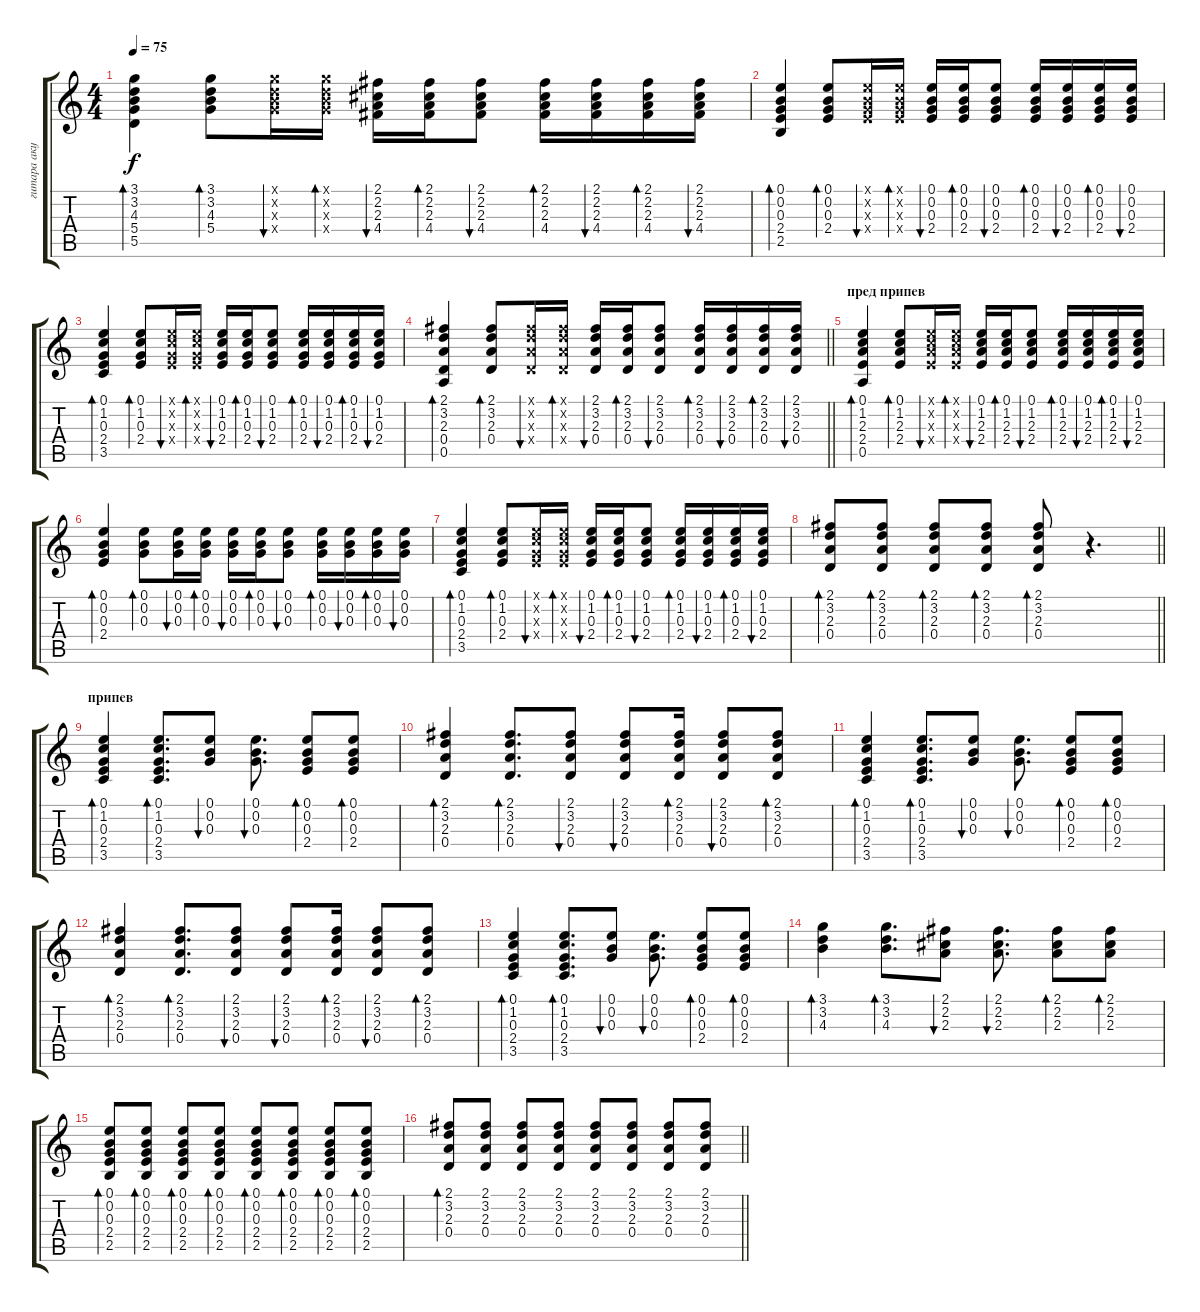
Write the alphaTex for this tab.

\track ("гитара акустика" "гитара аку") {instrument acousticguitarsteel}
\staff {score tabs}
\tuning (E4 B3 G3 D3 A2 E2) {hide}
\ts (4 4)
\tempo 75
\clef g2
\ks c
(3.1 3.2 4.3 5.4 5.5).4{bd 30 dy f} (3.1 3.2 4.3 5.4).8{bd 30} (3.1{x} 3.2{x} 4.3{x} 5.4{x}).16{bu 30} (3.1{x} 3.2{x} 4.3{x} 5.4{x}).16{bd 30} (2.1 2.2 2.3 4.4).16{bu 30} (2.1 2.2 2.3 4.4).16{bd 30} (2.1 2.2 2.3 4.4).8{bu 30} (2.1 2.2 2.3 4.4).16{bd 30} (2.1 2.2 2.3 4.4).16{bu 30} (2.1 2.2 2.3 4.4).16{bd 30} (2.1 2.2 2.3 4.4).16{bu 30} |
(0.1 0.2 0.3 2.4 2.5).4{bd 30} (0.1 0.2 0.3 2.4).8{bd 30} (0.1{x} 0.2{x} 0.3{x} 2.4{x}).16{bu 30} (0.1{x} 0.2{x} 0.3{x} 2.4{x}).16{bd 30} (0.1 0.2 0.3 2.4).16{bu 30} (0.1 0.2 0.3 2.4).16{bd 30} (0.1 0.2 0.3 2.4).8{bu 30} (0.1 0.2 0.3 2.4).16{bd 30} (0.1 0.2 0.3 2.4).16{bu 30} (0.1 0.2 0.3 2.4).16{bd 30} (0.1 0.2 0.3 2.4).16{bu 30} |
(0.1 1.2 0.3 2.4 3.5).4{bd 30} (0.1 1.2 0.3 2.4).8{bd 30} (0.1{x} 1.2{x} 0.3{x} 2.4{x}).16{bu 30} (0.1{x} 1.2{x} 0.3{x} 2.4{x}).16{bd 30} (0.1 1.2 0.3 2.4).16{bu 30} (0.1 1.2 0.3 2.4).16{bd 30} (0.1 1.2 0.3 2.4).8{bu 30} (0.1 1.2 0.3 2.4).16{bd 30} (0.1 1.2 0.3 2.4).16{bu 30} (0.1 1.2 0.3 2.4).16{bd 30} (0.1 1.2 0.3 2.4).16{bu 30} |
\barLineRight lightlight
(2.1 3.2 2.3 0.4 0.5).4{bd 30} (2.1 3.2 2.3 0.4).8{bd 30} (2.1{x} 3.2{x} 2.3{x} 0.4{x}).16{bu 30} (2.1{x} 3.2{x} 2.3{x} 0.4{x}).16{bd 30} (2.1 3.2 2.3 0.4).16{bu 30} (2.1 3.2 2.3 0.4).16{bd 30} (2.1 3.2 2.3 0.4).8{bu 30} (2.1 3.2 2.3 0.4).16{bd 30} (2.1 3.2 2.3 0.4).16{bu 30} (2.1 3.2 2.3 0.4).16{bd 30} (2.1 3.2 2.3 0.4).16{bu 30} |
\section ("" "пред припев")
(0.1 1.2 2.3 2.4 0.5).4{bd 30} (0.1 1.2 2.3 2.4).8{bd 30} (0.1{x} 1.2{x} 2.3{x} 2.4{x}).16{bu 30} (0.1{x} 1.2{x} 2.3{x} 2.4{x}).16{bd 30} (0.1 1.2 2.3 2.4).16{bu 30} (0.1 1.2 2.3 2.4).16{bd 30} (0.1 1.2 2.3 2.4).8{bu 30} (0.1 1.2 2.3 2.4).16{bd 30} (0.1 1.2 2.3 2.4).16{bu 30} (0.1 1.2 2.3 2.4).16{bd 30} (0.1 1.2 2.3 2.4).16{bu 30} |
(0.1 0.2 0.3 2.4).4{bd 30} (0.1 0.2 0.3).8{bd 30} (0.1 0.2 0.3).16{bu 30} (0.1 0.2 0.3).16{bd 30} (0.1 0.2 0.3).16{bu 30} (0.1 0.2 0.3).16{bd 30} (0.1 0.2 0.3).8{bu 30} (0.1 0.2 0.3).16{bd 30} (0.1 0.2 0.3).16{bu 30} (0.1 0.2 0.3).16{bd 30} (0.1 0.2 0.3).16{bu 30} |
(0.1 1.2 0.3 2.4 3.5).4{bd 30} (0.1 1.2 0.3 2.4).8{bd 30} (0.1{x} 1.2{x} 0.3{x} 2.4{x}).16{bu 30} (0.1{x} 1.2{x} 0.3{x} 2.4{x}).16{bd 30} (0.1 1.2 0.3 2.4).16{bu 30} (0.1 1.2 0.3 2.4).16{bd 30} (0.1 1.2 0.3 2.4).8{bu 30} (0.1 1.2 0.3 2.4).16{bd 30} (0.1 1.2 0.3 2.4).16{bu 30} (0.1 1.2 0.3 2.4).16{bd 30} (0.1 1.2 0.3 2.4).16{bu 30} |
\barLineRight lightlight
(2.1 3.2 2.3 0.4).8{bd 30} (2.1 3.2 2.3 0.4).8{bd 30} (2.1 3.2 2.3 0.4).8{bd 30} (2.1 3.2 2.3 0.4).8{bd 30} (2.1 3.2 2.3 0.4).8{bd 30} r.4{d} |
\section ("" "припев")
(0.1 1.2 0.3 2.4 3.5).4{bd 30} (0.1 1.2 0.3 2.4 3.5).8{d bd 30} (0.1 0.2 0.3).8{bu 30} (0.1 0.2 0.3).8{d bu 30} (0.1 0.2 0.3 2.4).8{bd 30} (0.1 0.2 0.3 2.4).8{bd 30} |
(2.1 3.2 2.3 0.4).4{bd 30} (2.1 3.2 2.3 0.4).8{d bd 30} (2.1 3.2 2.3 0.4).8{bu 30} (2.1 3.2 2.3 0.4).8{bu 30} (2.1 3.2 2.3 0.4).16{bd 30} (2.1 3.2 2.3 0.4).8{bu 30} (2.1 3.2 2.3 0.4).8{bd 30} |
(0.1 1.2 0.3 2.4 3.5).4{bd 30} (0.1 1.2 0.3 2.4 3.5).8{d bd 30} (0.1 0.2 0.3).8{bu 30} (0.1 0.2 0.3).8{d bu 30} (0.1 0.2 0.3 2.4).8{bd 30} (0.1 0.2 0.3 2.4).8{bd 30} |
(2.1 3.2 2.3 0.4).4{bd 30} (2.1 3.2 2.3 0.4).8{d bd 30} (2.1 3.2 2.3 0.4).8{bu 30} (2.1 3.2 2.3 0.4).8{bu 30} (2.1 3.2 2.3 0.4).16{bd 30} (2.1 3.2 2.3 0.4).8{bu 30} (2.1 3.2 2.3 0.4).8{bd 30} |
(0.1 1.2 0.3 2.4 3.5).4{bd 30} (0.1 1.2 0.3 2.4 3.5).8{d bd 30} (0.1 0.2 0.3).8{bu 30} (0.1 0.2 0.3).8{d bu 30} (0.1 0.2 0.3 2.4).8{bd 30} (0.1 0.2 0.3 2.4).8{bd 30} |
(3.1 3.2 4.3).4{bd 30} (3.1 3.2 4.3).8{d bd 30} (2.1 2.2 2.3).8{bu 30} (2.1 2.2 2.3).8{d bu 30} (2.1 2.2 2.3).8{bd 30} (2.1 2.2 2.3).8{bd 30} |
(0.1 0.2 0.3 2.4 2.5).8{bd 60} (0.1 0.2 0.3 2.4 2.5).8{bd 60} (0.1 0.2 0.3 2.4 2.5).8{bd 60} (0.1 0.2 0.3 2.4 2.5).8{bd 60} (0.1 0.2 0.3 2.4 2.5).8{bd 60} (0.1 0.2 0.3 2.4 2.5).8{bd 60} (0.1 0.2 0.3 2.4 2.5).8{bd 60} (0.1 0.2 0.3 2.4 2.5).8{bd 60} |
\barLineRight lightlight
(2.1 3.2 2.3 0.4).8{bd 480} (2.1 3.2 2.3 0.4).8 (2.1 3.2 2.3 0.4).8 (2.1 3.2 2.3 0.4).8 (2.1 3.2 2.3 0.4).8 (2.1 3.2 2.3 0.4).8 (2.1 3.2 2.3 0.4).8 (2.1 3.2 2.3 0.4).8
